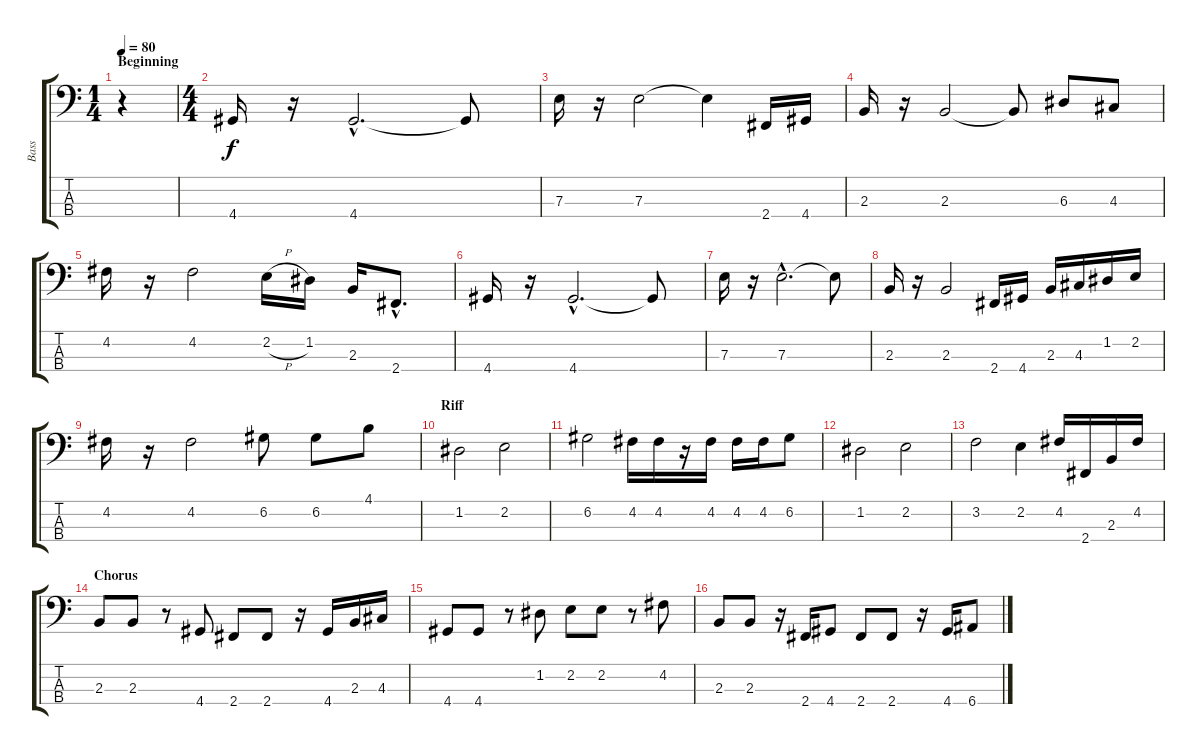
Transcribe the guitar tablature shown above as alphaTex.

\track ("Bass" "Bass") {instrument acousticbass}
\staff {score tabs}
\tuning (G2 D2 A1 E1) {hide}
\ts (1 4)
\section ("" "Beginning")
\tempo 80
\clef f4
\ks c
r.4{dy f instrument acousticbass} |
\ts (4 4)
4.4.16 r.16 4.4{hac}.2{d} 4.4{t}.8 |
7.3.16 r.16 7.3.2 7.3{t}.4 2.4.16 4.4.16 |
2.3.16 r.16 2.3.2 2.3{t}.8 6.3.8 4.3.8 |
4.2.16 r.16 4.2.2 2.2{h}.16 1.2.16 2.3.16 2.4{hac}.8{d} |
4.4.16 r.16 4.4{hac}.2{d} 4.4{t}.8 |
7.3.16 r.16 7.3{hac}.2{d} 7.3{t}.8 |
2.3.16 r.16 2.3.2 2.4.16 4.4.16 2.3.16 4.3.16 1.2.16 2.2.16 |
4.2.16 r.16 4.2.2 6.2.8 6.2.8 4.1.8 |
\section ("" "Riff")
1.2.2 2.2.2 |
6.2.2 4.2.16 4.2.16 r.16 4.2.16 4.2.16 4.2.16 6.2.8 |
1.2.2 2.2.2 |
3.2.2 2.2.4 4.2.16 2.4.16 2.3.16 4.2.16 |
\section ("" "Chorus")
2.3.8 2.3.8 r.8 4.4.8 2.4.8 2.4.8 r.16 4.4.16 2.3.16 4.3.16 |
4.4.8 4.4.8 r.8 1.2.8 2.2.8 2.2.8 r.8 4.2.8 |
2.3.8 2.3.8 r.16 2.4.16 4.4.8 2.4.8 2.4.8 r.16 4.4.16 6.4.8
